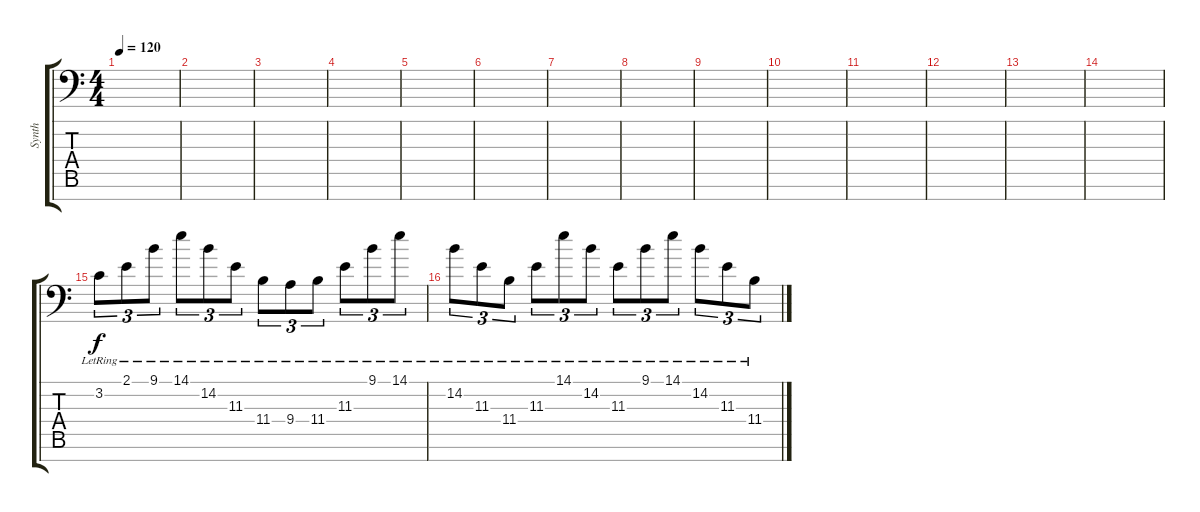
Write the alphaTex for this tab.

\track ("Synth" "Synth") {instrument acousticgrandpiano}
\staff {score tabs}
\tuning (D4 A3 F3 C3 G2 D2 G1) {hide}
\ts (4 4)
\tempo 120
\clef f4
\ks c
|
|
|
|
|
|
|
|
|
|
|
|
|
|
3.2{lr}.8{tu (3 2) instrument acousticgrandpiano} 2.1{lr}.8{tu (3 2)} 9.1{lr}.8{tu (3 2)} 14.1{lr}.8{tu (3 2)} 14.2{lr}.8{tu (3 2)} 11.3{lr}.8{tu (3 2)} 11.4{lr}.8{tu (3 2)} 9.4{lr}.8{tu (3 2)} 11.4{lr}.8{tu (3 2)} 11.3{lr}.8{tu (3 2)} 9.1{lr}.8{tu (3 2)} 14.1{lr}.8{tu (3 2)} |
14.2{lr}.8{tu (3 2)} 11.3{lr}.8{tu (3 2)} 11.4{lr}.8{tu (3 2)} 11.3{lr}.8{tu (3 2)} 14.1{lr}.8{tu (3 2)} 14.2{lr}.8{tu (3 2)} 11.3{lr}.8{tu (3 2)} 9.1{lr}.8{tu (3 2)} 14.1{lr}.8{tu (3 2)} 14.2{lr}.8{tu (3 2)} 11.3{lr}.8{tu (3 2)} 11.4{lr}.8{tu (3 2)}
